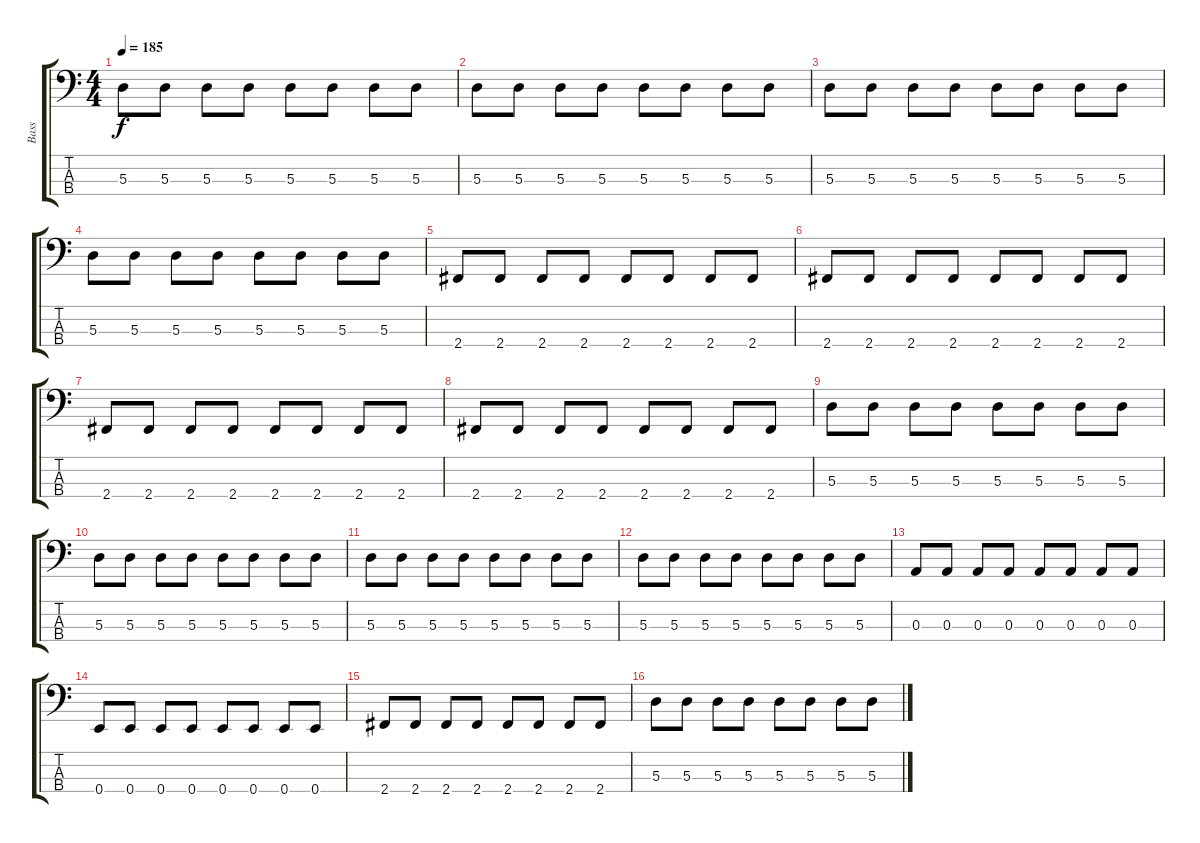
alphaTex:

\track ("Bass" "Bass") {instrument electricbassfinger}
\staff {score tabs}
\tuning (G2 D2 A1 E1) {hide}
\ts (4 4)
\tempo 185
\clef f4
\ks c
5.3.8{dy f} 5.3.8 5.3.8 5.3.8 5.3.8 5.3.8 5.3.8 5.3.8 |
5.3.8 5.3.8 5.3.8 5.3.8 5.3.8 5.3.8 5.3.8 5.3.8 |
5.3.8 5.3.8 5.3.8 5.3.8 5.3.8 5.3.8 5.3.8 5.3.8 |
5.3.8 5.3.8 5.3.8 5.3.8 5.3.8 5.3.8 5.3.8 5.3.8 |
2.4.8 2.4.8 2.4.8 2.4.8 2.4.8 2.4.8 2.4.8 2.4.8 |
2.4.8 2.4.8 2.4.8 2.4.8 2.4.8 2.4.8 2.4.8 2.4.8 |
2.4.8 2.4.8 2.4.8 2.4.8 2.4.8 2.4.8 2.4.8 2.4.8 |
2.4.8 2.4.8 2.4.8 2.4.8 2.4.8 2.4.8 2.4.8 2.4.8 |
5.3.8 5.3.8 5.3.8 5.3.8 5.3.8 5.3.8 5.3.8 5.3.8 |
5.3.8 5.3.8 5.3.8 5.3.8 5.3.8 5.3.8 5.3.8 5.3.8 |
5.3.8 5.3.8 5.3.8 5.3.8 5.3.8 5.3.8 5.3.8 5.3.8 |
5.3.8 5.3.8 5.3.8 5.3.8 5.3.8 5.3.8 5.3.8 5.3.8 |
0.3.8 0.3.8 0.3.8 0.3.8 0.3.8 0.3.8 0.3.8 0.3.8 |
0.4.8 0.4.8 0.4.8 0.4.8 0.4.8 0.4.8 0.4.8 0.4.8 |
2.4.8 2.4.8 2.4.8 2.4.8 2.4.8 2.4.8 2.4.8 2.4.8 |
5.3.8 5.3.8 5.3.8 5.3.8 5.3.8 5.3.8 5.3.8 5.3.8
